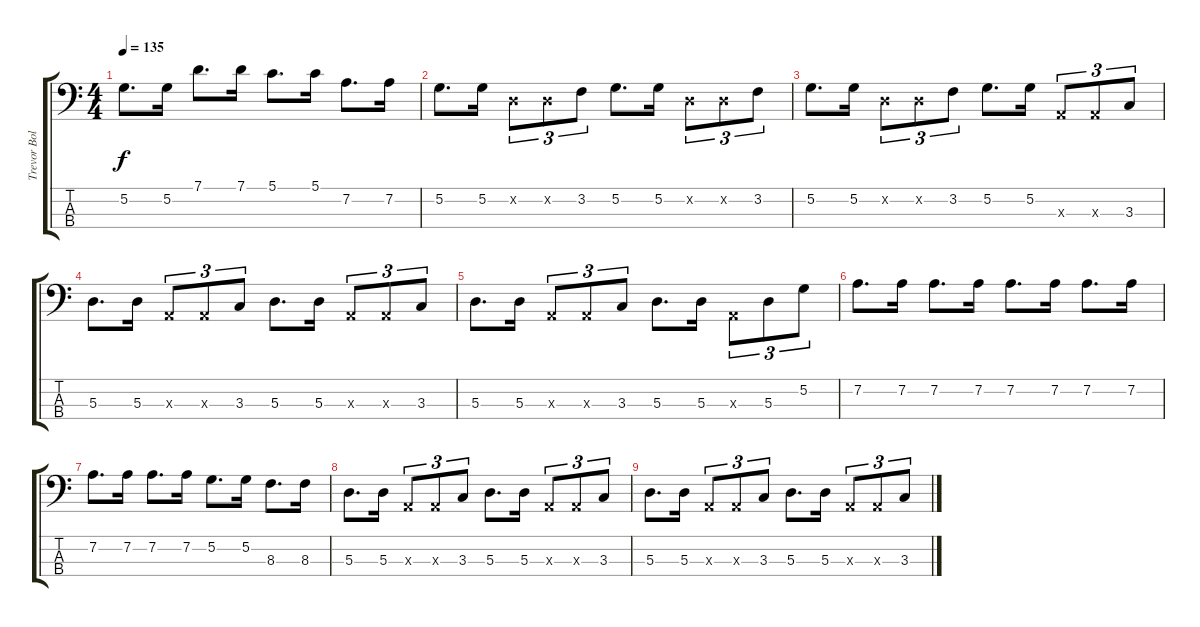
\track ("Trevor Bolder (bass)" "Trevor Bol") {instrument electricbassfinger}
\staff {score tabs}
\tuning (G2 D2 A1 E1) {hide}
\ts (4 4)
\tempo 135
\clef f4
\ks c
5.2.8{d dy f} 5.2.16 7.1.8{d} 7.1.16 5.1.8{d} 5.1.16 7.2.8{d} 7.2.16 |
5.2.8{d volume 12} 5.2.16 0.2{x}.8{tu (3 2)} 0.2{x}.8{tu (3 2)} 3.2.8{tu (3 2)} 5.2.8{d} 5.2.16 0.2{x}.8{tu (3 2)} 0.2{x}.8{tu (3 2)} 3.2.8{tu (3 2)} |
5.2.8{d} 5.2.16 0.2{x}.8{tu (3 2)} 0.2{x}.8{tu (3 2)} 3.2.8{tu (3 2)} 5.2.8{d} 5.2.16 0.3{x}.8{tu (3 2)} 0.3{x}.8{tu (3 2)} 3.3.8{tu (3 2)} |
5.3.8{d volume 8} 5.3.16 0.3{x}.8{tu (3 2)} 0.3{x}.8{tu (3 2)} 3.3.8{tu (3 2)} 5.3.8{d} 5.3.16 0.3{x}.8{tu (3 2)} 0.3{x}.8{tu (3 2)} 3.3.8{tu (3 2)} |
5.3.8{d} 5.3.16 0.3{x}.8{tu (3 2)} 0.3{x}.8{tu (3 2)} 3.3.8{tu (3 2)} 5.3.8{d} 5.3.16 0.3{x}.8{tu (3 2)} 5.3.8{tu (3 2)} 5.2.8{tu (3 2)} |
7.2.8{d volume 4} 7.2.16 7.2.8{d} 7.2.16 7.2.8{d} 7.2.16 7.2.8{d} 7.2.16 |
7.2.8{d} 7.2.16 7.2.8{d} 7.2.16 5.2.8{d} 5.2.16 8.3.8{d} 8.3.16 |
5.3.8{d volume 1} 5.3.16 0.3{x}.8{tu (3 2)} 0.3{x}.8{tu (3 2)} 3.3.8{tu (3 2)} 5.3.8{d} 5.3.16 0.3{x}.8{tu (3 2)} 0.3{x}.8{tu (3 2)} 3.3.8{tu (3 2)} |
5.3.8{d} 5.3.16 0.3{x}.8{tu (3 2)} 0.3{x}.8{tu (3 2)} 3.3.8{tu (3 2)} 5.3.8{d} 5.3.16 0.3{x}.8{tu (3 2)} 0.3{x}.8{tu (3 2)} 3.3.8{tu (3 2)}
